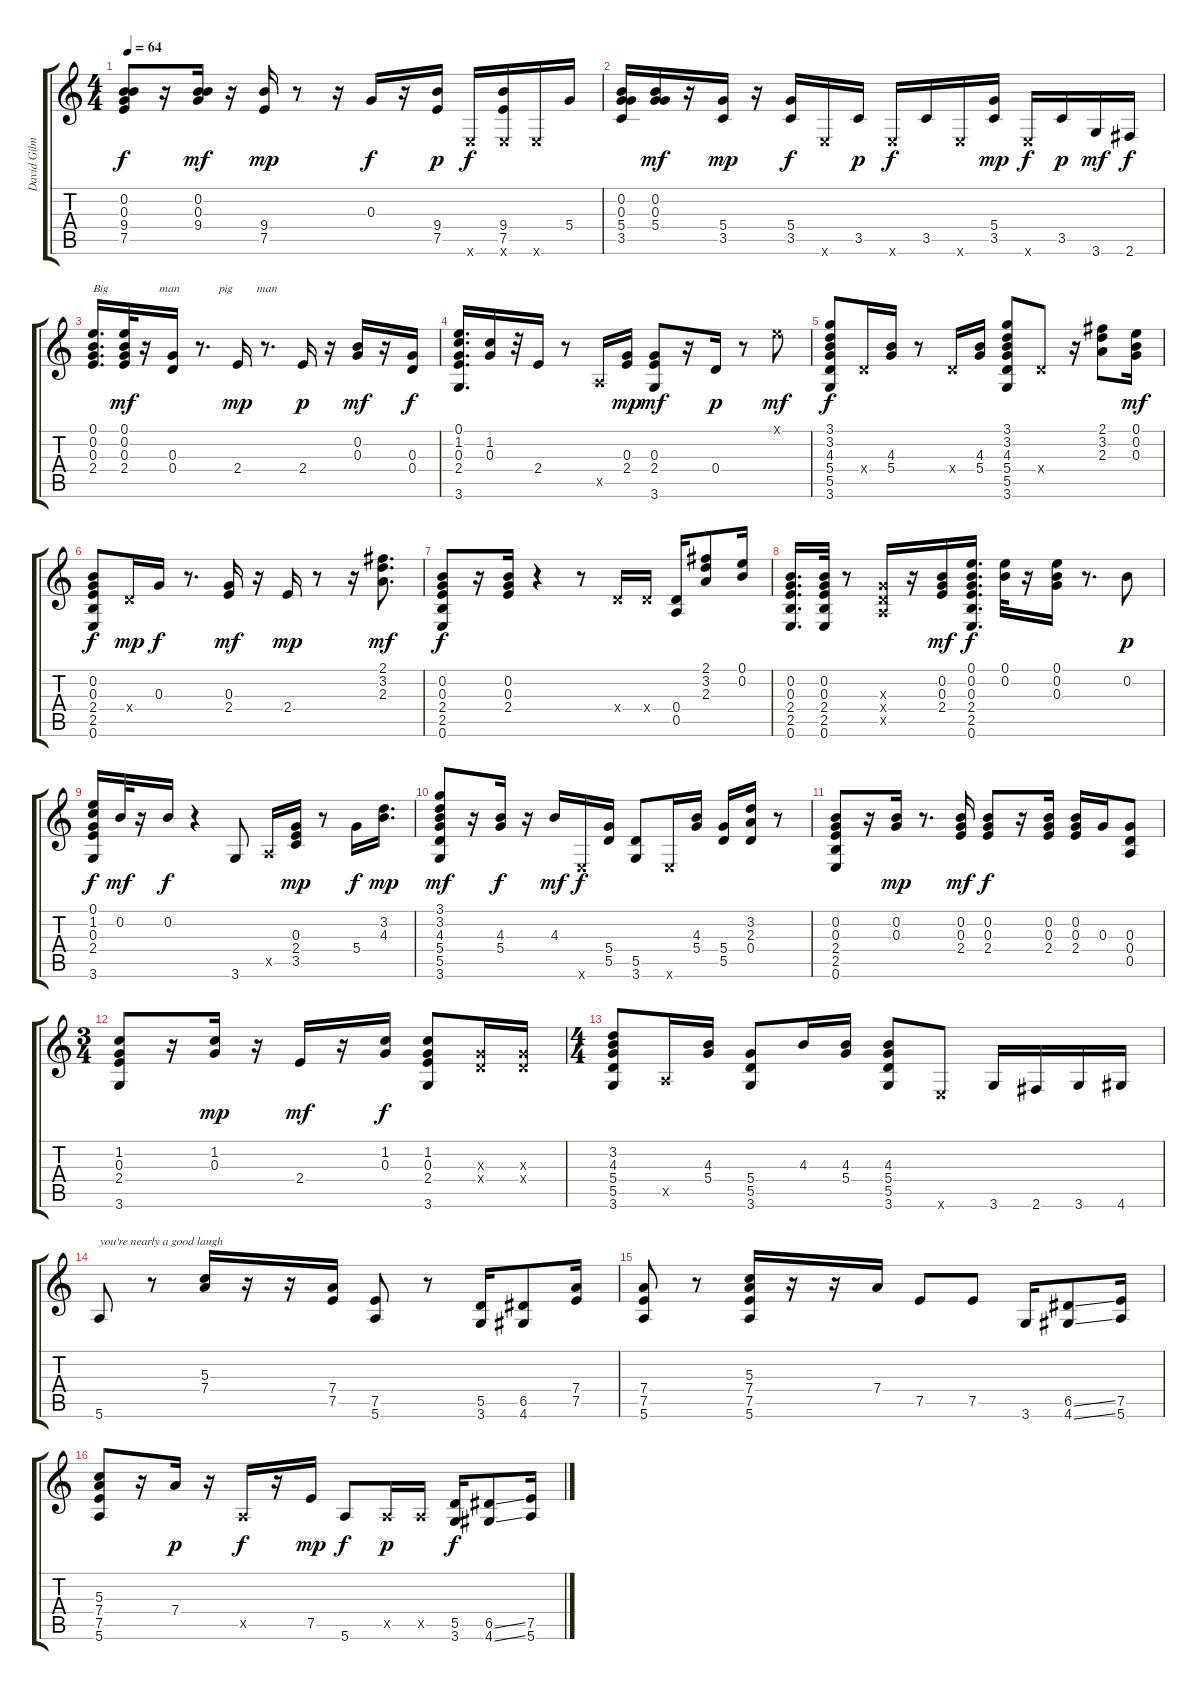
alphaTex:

\track ("David Gilmour" "David Gilm") {instrument overdrivenguitar}
\staff {score tabs}
\tuning (E4 B3 G3 D3 A2 E2) {hide}
\ts (4 4)
\tempo 64
\clef g2
\ks c
(0.2 0.3 9.4 7.5).8{dy f} r.16 (0.2 0.3 9.4).16{dy mf} r.16 (9.4 7.5).16{dy mp} r.8 r.16 0.3.16{dy f} r.16 (9.4 7.5).16{dy p} 0.6{x}.16{dy f} (9.4 7.5 0.6{x}).16 0.6{x}.16 5.4.16 |
(0.2 0.3 5.4 3.5).16 (0.2 0.3 5.4).16{dy mf} r.16 (5.4 3.5).16{dy mp} r.16 (5.4 3.5).16{dy f} 0.6{x}.16 3.5.16{dy p} 0.6{x}.16{dy f} 3.5.16 0.6{x}.16 (5.4 3.5).16{dy mp} 0.6{x}.16{dy f} 3.5.16{dy p} 3.6.16{dy mf} 2.6.16{dy f} |
(0.1 0.2 0.3 2.4).16{d txt "Big                 man             pig        man"} (0.1 0.2 0.3 2.4).32{dy mf} r.16 (0.3 0.4).16 r.8{d} 2.4.16{dy mp} r.8{d} 2.4.16{dy p} r.16 (0.2 0.3).16{dy mf} r.16 (0.3 0.4).16{dy f} |
(0.1 1.2 0.3 2.4 3.6).16{d} (1.2 0.3).16 r.32 2.4.16 r.8 0.5{x}.16 (0.3 2.4).16{dy mp} (0.3 2.4 3.6).8{dy mf} r.16 0.4.16{dy p} r.8 0.1{x}.8{dy mf} |
(3.1 3.2 4.3 5.4 5.5 3.6).8{dy f} 0.4{x}.16 (4.3 5.4).16 r.8 0.4{x}.16 (4.3 5.4).16 (3.1 3.2 4.3 5.4 5.5 3.6).8 0.4{x}.8 r.16 (2.1 3.2 2.3).8 (0.1 0.2 0.3).16{dy mf} |
(0.2 0.3 2.4 2.5 0.6).8{dy f} 0.4{x}.16{dy mp} 0.3.16{dy f} r.8{d} (0.3 2.4).16{dy mf} r.16 2.4.16{dy mp} r.8 r.16 (2.1 3.2 2.3).8{d dy mf} |
(0.2 0.3 2.4 2.5 0.6).8{dy f} r.16 (0.2 0.3 2.4).16 r.4 r.8 0.4{x}.16 0.4{x}.16 (0.4 0.5).16 (2.1 3.2 2.3).8 (0.1 0.2).16 |
(0.2 0.3 2.4 2.5 0.6).16{d} (0.2 0.3 2.4 2.5 0.6).32 r.8 (0.3{x} 0.4{x} 0.5{x}).16 r.16 (0.2 0.3 2.4).16{dy mf} (0.1 0.2 0.3 2.4 2.5 0.6).16{d dy f} (0.1 0.2).32 r.16 (0.1 0.2 0.3).16 r.8{d} 0.2.8{dy p} |
(0.1 1.2 0.3 2.4 3.6).16{dy f} 0.2.32{dy mf} r.16 0.2.16{dy f} r.4 3.6.8 0.5{x}.16 (0.3 2.4 3.5).16{dy mp} r.8 5.4.16{dy f} (3.2 4.3).16{d dy mp} |
(3.1 3.2 4.3 5.4 5.5 3.6).8{dy mf} r.16 (4.3 5.4).16{dy f} r.16 4.3.16{dy mf} 0.6{x}.16{dy f} (5.4 5.5).16 (5.5 3.6).8 0.6{x}.16 (4.3 5.4).16 (5.4 5.5).16 (3.2 2.3 0.4).16 r.8 |
(0.2 0.3 2.4 2.5 0.6).8 r.16 (0.2 0.3).16{dy mp} r.8{d} (0.2 0.3 2.4).16{dy mf} (0.2 0.3 2.4).8{dy f} r.16 (0.2 0.3 2.4).16 (0.2 0.3 2.4).16 0.3.16 (0.3 0.4 0.5).8 |
\ts (3 4)
(1.2 0.3 2.4 3.6).8 r.16 (1.2 0.3).16{dy mp} r.16 2.4.16{dy mf} r.16 (1.2 0.3).16{dy f} (1.2 0.3 2.4 3.6).8 (0.3{x} 0.4{x}).16 (0.3{x} 0.4{x}).16 |
\ts (4 4)
(3.2 4.3 5.4 5.5 3.6).8 0.5{x}.16 (4.3 5.4).16 (5.4 5.5 3.6).8 4.3.16 (4.3 5.4).16 (4.3 5.4 5.5 3.6).8 0.6{x}.8 3.6.16 2.6.16 3.6.16 4.6.16 |
5.6.8{txt "you're nearly a good laugh"} r.8 (5.3 7.4).16 r.16 r.16 (7.4 7.5).16 (7.5 5.6).8 r.8 (5.5 3.6).16 (6.5 4.6).8 (7.4 7.5).16 |
(7.4 7.5 5.6).8 r.8 (5.3 7.4 7.5 5.6).16 r.16 r.16 7.4.16 7.5.8 7.5.8 3.6.16 (6.5{ss} 4.6{ss}).8 (7.5 5.6).16 |
(5.3 7.4 7.5 5.6).8 r.16 7.4.16{dy p} r.16 0.5{x}.16{dy f} r.16 7.5.16{dy mp} 5.6.8{dy f} 0.5{x}.16{dy p} 0.5{x}.16 (5.5 3.6).16{dy f} (6.5{ss} 4.6{ss}).8 (7.5 5.6).16
